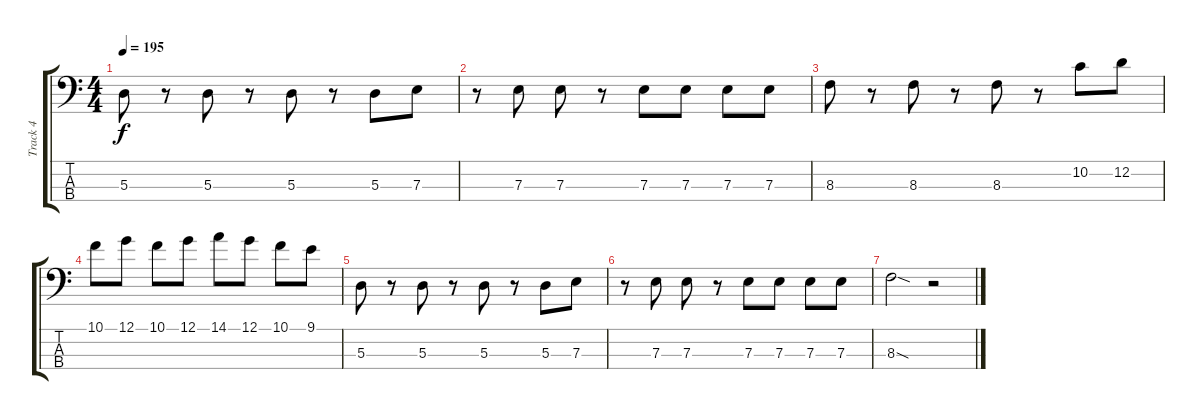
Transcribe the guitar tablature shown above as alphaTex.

\track ("Track 4" "Track 4") {instrument electricbassfinger}
\staff {score tabs}
\tuning (G2 D2 A1 E1) {hide}
\ts (4 4)
\tempo 195
\clef f4
\ks c
5.3.8{dy f} r.8 5.3.8 r.8 5.3.8 r.8 5.3.8 7.3.8 |
r.8 7.3.8 7.3.8 r.8 7.3.8 7.3.8 7.3.8 7.3.8 |
8.3.8 r.8 8.3.8 r.8 8.3.8 r.8 10.2.8 12.2.8 |
10.1.8 12.1.8 10.1.8 12.1.8 14.1.8 12.1.8 10.1.8 9.1.8 |
5.3.8 r.8 5.3.8 r.8 5.3.8 r.8 5.3.8 7.3.8 |
r.8 7.3.8 7.3.8 r.8 7.3.8 7.3.8 7.3.8 7.3.8 |
8.3{sod}.2 r.2
